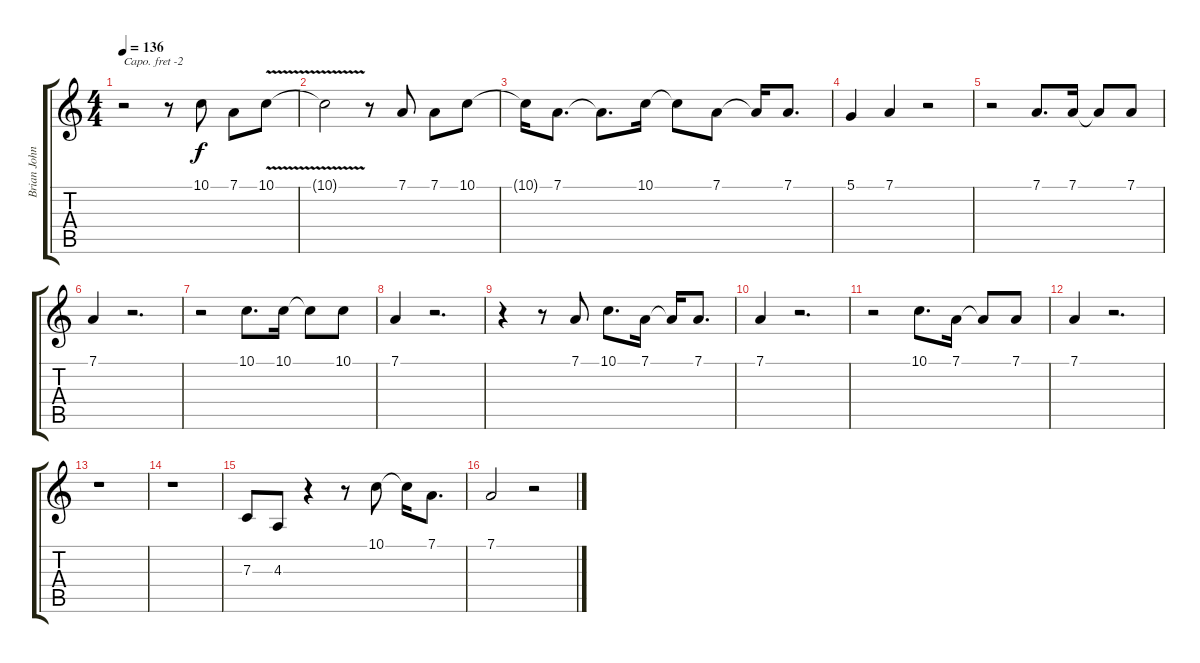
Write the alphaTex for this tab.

\track ("Brian Johnson - Vocals" "Brian John") {instrument tenorsax}
\staff {score tabs}
\capo -2
\tuning (E4 B3 G3 D3 A2 E2) {hide}
\ts (4 4)
\tempo 136
\clef g2
\ks c
r.2{dy f} r.8 10.1.8 7.1.8 10.1{v}.8 |
10.1{v t}.2 r.8 7.1.8 7.1.8 10.1.8 |
10.1{t}.16 7.1.8{d} 7.1{t}.8{d} 10.1.16 10.1{t}.8 7.1.8 7.1{t}.16 7.1.8{d} |
5.1.4 7.1.4 r.2 |
r.2 7.1.8{d} 7.1.16 7.1{t}.8 7.1.8 |
7.1.4 r.2{d} |
r.2 10.1.8{d} 10.1.16 10.1{t}.8 10.1.8 |
7.1.4 r.2{d} |
r.4 r.8 7.1.8 10.1.8{d} 7.1.16 7.1{t}.16 7.1.8{d} |
7.1.4 r.2{d} |
r.2 10.1.8{d} 7.1.16 7.1{t}.8 7.1.8 |
7.1.4 r.2{d} |
r.1 |
r.1 |
7.3.8 4.3.8 r.4 r.8 10.1.8 10.1{t}.16 7.1.8{d} |
7.1.2 r.2
